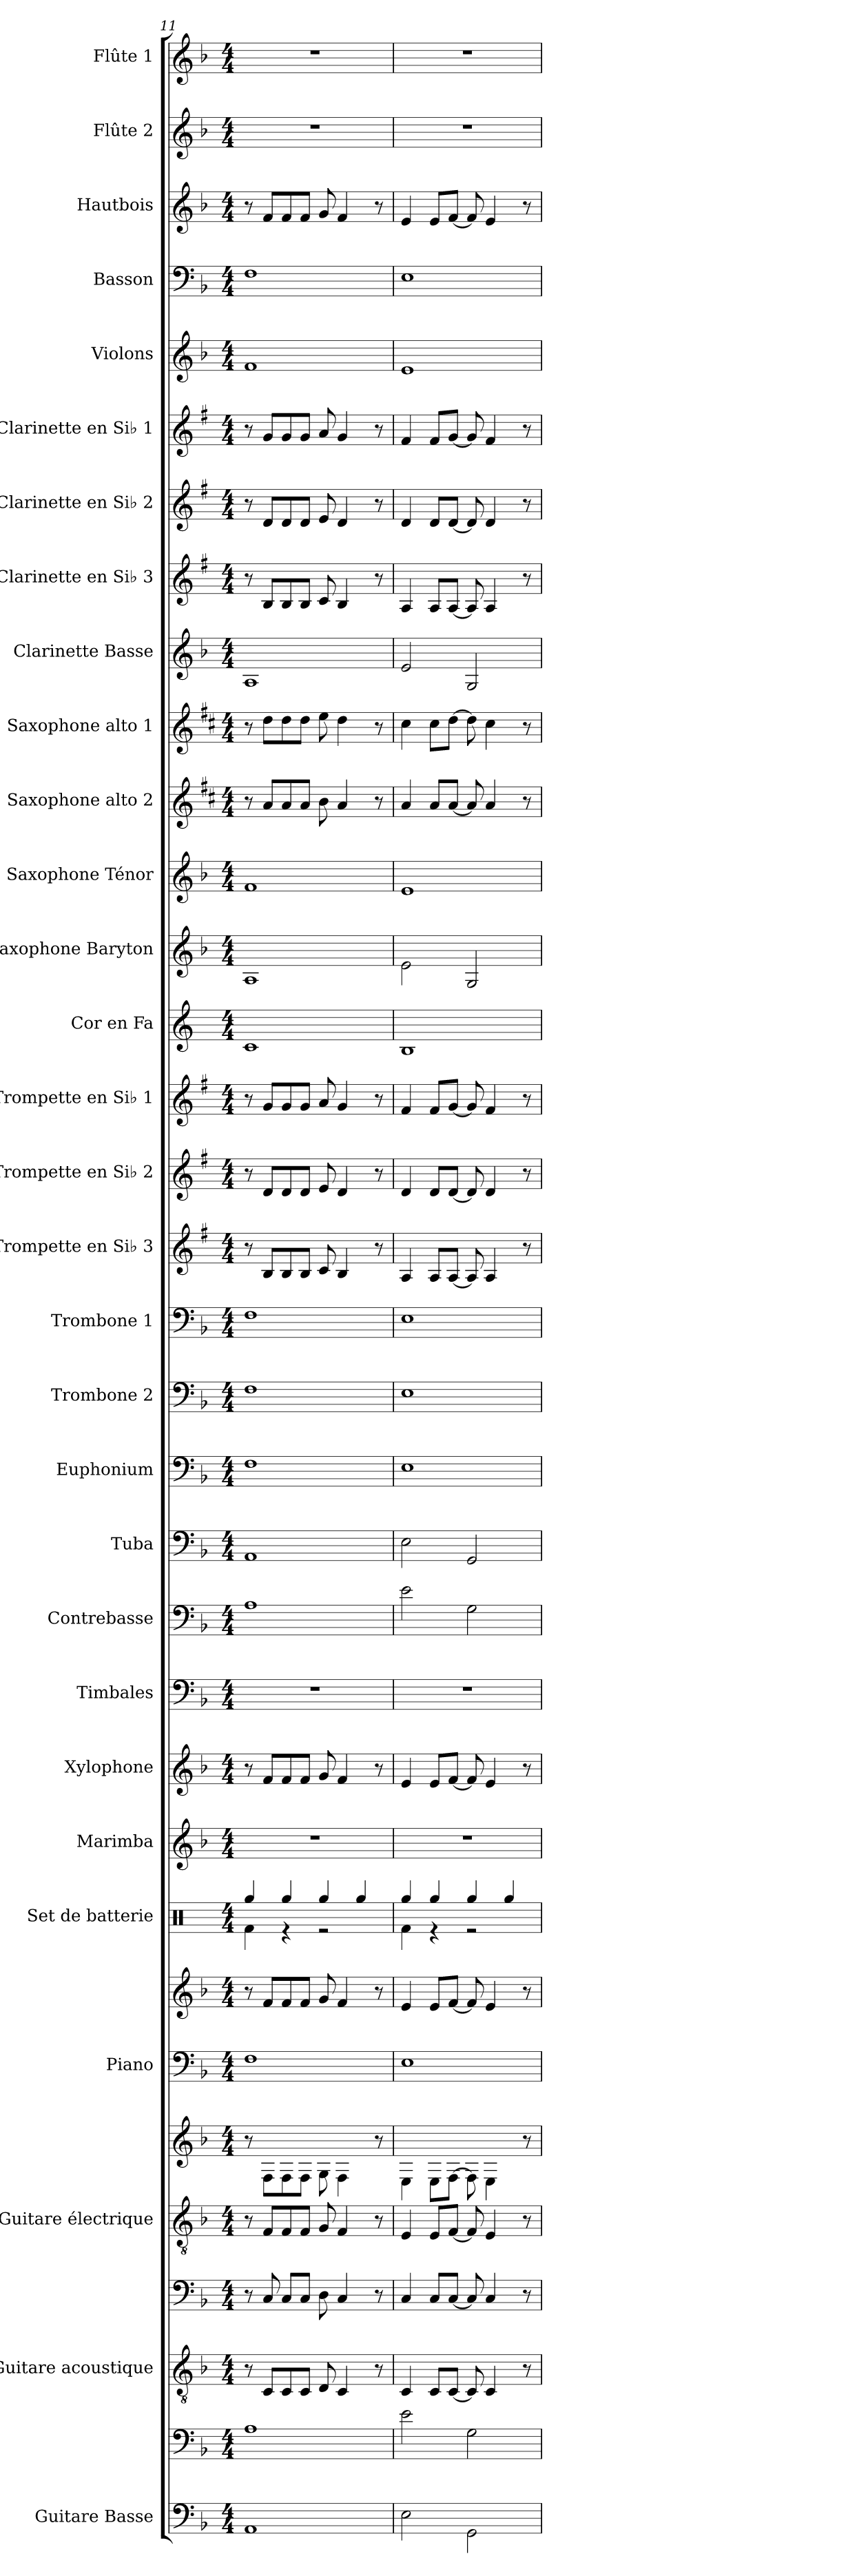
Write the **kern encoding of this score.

**kern	**kern	**kern	**kern	**kern	**kern	**kern	**kern	**kern	**kern	**kern	**kern	**kern	**kern	**kern	**kern	**kern	**kern	**kern	**kern	**kern	**kern	**kern	**kern	**kern	**kern	**kern	**kern	**kern	**kern	**kern	**kern	**kern	**kern
*part30	*part30	*part29	*part29	*part28	*part28	*part27	*part27	*part26	*part25	*part24	*part23	*part22	*part21	*part20	*part19	*part18	*part17	*part16	*part15	*part14	*part13	*part12	*part11	*part10	*part9	*part8	*part7	*part6	*part5	*part4	*part3	*part2	*part1
*staff34	*staff33	*staff32	*staff31	*staff30	*staff29	*staff28	*staff27	*staff26	*staff25	*staff24	*staff23	*staff22	*staff21	*staff20	*staff19	*staff18	*staff17	*staff16	*staff15	*staff14	*staff13	*staff12	*staff11	*staff10	*staff9	*staff8	*staff7	*staff6	*staff5	*staff4	*staff3	*staff2	*staff1
*I"Guitare Basse	*	*I"Guitare acoustique	*	*I"Guitare électrique	*	*I"Piano	*	*I"Set de batterie	*I"Marimba	*I"Xylophone	*I"Timbales	*I"Contrebasse	*I"Tuba	*I"Euphonium	*I"Trombone 2	*I"Trombone 1	*I"Trompette en Si♭ 3	*I"Trompette en Si♭ 2	*I"Trompette en Si♭ 1	*I"Cor en Fa	*I"Saxophone Baryton	*I"Saxophone Ténor	*I"Saxophone alto 2	*I"Saxophone alto 1	*I"Clarinette Basse	*I"Clarinette en Si♭ 3	*I"Clarinette en Si♭ 2	*I"Clarinette en Si♭ 1	*I"Violons	*I"Basson	*I"Hautbois	*I"Flûte 2	*I"Flûte 1
*I'Guit. B.	*	*I'Guit.	*	*I'Guit. El.	*	*I'Pia.	*	*I'Bat.	*I'Mrm.	*I'Xyl.	*I'Timb.	*I'Cb.	*I'Tba.	*I'Euph.	*I'Tbn. 2	*I'Tbn. 1	*I'Tromp. en Si♭ 3	*I'Tromp. en Si♭ 2	*I'Tromp. en Si♭ 1	*I'Cor en Fa	*I'Sax. Bar.	*I'Sax. T.	*I'Sax. A. 2	*I'Sax. A.  1	*I'Clar. Basse	*I'Clar. en Si♭ 3	*I'Clar. en Si♭ 2	*I'Clar. en Si♭ 1	*I'Vlns.	*I'Bsn.	*I'Htbs.	*I'Fl. 2	*I'Fl.  1
*	*clefF4	*clefGv2	*	*clefGv2	*	*clefF4	*clefG2	*clefX	*clefG2	*clefG2	*clefF4	*clefF4	*clefF4	*clefF4	*clefF4	*clefF4	*clefG2	*clefG2	*clefG2	*clefG2	*clefG2	*clefG2	*clefG2	*clefG2	*clefG2	*clefG2	*clefG2	*clefG2	*clefG2	*clefF4	*clefG2	*clefG2	*clefG2
*ITrd7c12	*ITrd7c12	*	*	*	*	*	*	*	*	*ITrd-7c-12	*	*ITrd7c12	*	*	*	*	*ITrd1c2	*ITrd1c2	*ITrd1c2	*ITrd4c7	*ITrd12c21	*ITrd8c14	*ITrd5c9	*ITrd5c9	*ITrd8c14	*ITrd1c2	*ITrd1c2	*ITrd1c2	*	*	*	*	*
*k[b-]	*k[b-]	*k[b-]	*k[b-]	*k[b-]	*k[b-]	*k[b-]	*k[b-]	*k[]	*k[b-]	*k[b-]	*k[b-]	*k[b-]	*k[b-]	*k[b-]	*k[b-]	*k[b-]	*k[b-]	*k[b-]	*k[b-]	*k[b-]	*k[b-]	*k[b-]	*k[b-]	*k[b-]	*k[b-]	*k[b-]	*k[b-]	*k[b-]	*k[b-]	*k[b-]	*k[b-]	*k[b-]	*k[b-]
*M4/4	*M4/4	*M4/4	*M4/4	*M4/4	*M4/4	*M4/4	*M4/4	*M4/4	*M4/4	*M4/4	*M4/4	*M4/4	*M4/4	*M4/4	*M4/4	*M4/4	*M4/4	*M4/4	*M4/4	*M4/4	*M4/4	*M4/4	*M4/4	*M4/4	*M4/4	*M4/4	*M4/4	*M4/4	*M4/4	*M4/4	*M4/4	*M4/4	*M4/4
=11	=11	=11	=11	=11	=11	=11	=11	=11	=11	=11	=11	=11	=11	=11	=11	=11	=11	=11	=11	=11	=11	=11	=11	=11	=11	=11	=11	=11	=11	=11	=11	=11	=11
*	*	*	*	*	*	*	*	*^	*	*	*	*	*	*	*	*	*	*	*	*	*	*	*	*	*	*	*	*	*	*	*	*	*
1AAA	1AA	8r	8r	8r	8r	1F	8r	4Rgg/	4Rf\	1r	8r	1r	1AA	1AA	1F	1F	1F	8r	8r	8r	1F	1AA	1F	8r	8r	1AA	8r	8r	8r	1f	1F	8r	1r	1r
.	.	8C/L	8C	8F/L	8F\L	.	8f/L	.	.	.	8ff/L	.	.	.	.	.	.	8A/L	8c/L	8f/L	.	.	.	8c/L	8f\L	.	8A/L	8c/L	8f/L	.	.	8f/L	.	.
.	.	8C/	8CL	8F/	8F\	.	8f/	4Rgg/	4r	.	8ff/	.	.	.	.	.	.	8A/	8c/	8f/	.	.	.	8c/	8f\	.	8A/	8c/	8f/	.	.	8f/	.	.
.	.	8C/J	8CJ	8F/J	8F\J	.	8f/J	.	.	.	8ff/J	.	.	.	.	.	.	8A/J	8c/J	8f/J	.	.	.	8c/J	8f\J	.	8A/J	8c/J	8f/J	.	.	8f/J	.	.
.	.	8D/	8D	8G/	8G\	.	8g/	4Rgg/	2r	.	8gg/	.	.	.	.	.	.	8B-/	8d/	8g/	.	.	.	8d\	8g\	.	8B-/	8d/	8g/	.	.	8g/	.	.
.	.	4C/	4C	4F/	4F\	.	4f/	.	.	.	4ff/	.	.	.	.	.	.	4A/	4c/	4f/	.	.	.	4c/	4f\	.	4A/	4c/	4f/	.	.	4f/	.	.
.	.	.	.	.	.	.	.	4Rgg/	.	.	.	.	.	.	.	.	.	.	.	.	.	.	.	.	.	.	.	.	.	.	.	.	.	.
.	.	8r	8r	8r	8r	.	8r	.	.	.	8r	.	.	.	.	.	.	8r	8r	8r	.	.	.	8r	8r	.	8r	8r	8r	.	.	8r	.	.
=12	=12	=12	=12	=12	=12	=12	=12	=12	=12	=12	=12	=12	=12	=12	=12	=12	=12	=12	=12	=12	=12	=12	=12	=12	=12	=12	=12	=12	=12	=12	=12	=12	=12	=12
2EE\	2E\	4C/	4C	4E/	4E\	1E	4e/	4Rgg/	4Rf\	1r	4ee/	1r	2E\	2E\	1E	1E	1E	4G/	4c/	4e/	1E	2E\	1E	4c/	4e\	2E/	4G/	4c/	4e/	1e	1E	4e/	1r	1r
.	.	8C/L	8CL	8E/L	8E\L	.	8e/L	4Rgg/	4r	.	8ee/L	.	.	.	.	.	.	8G/L	8c/L	8e/L	.	.	.	8c/L	8e\L	.	8G/L	8c/L	8e/L	.	.	8e/L	.	.
.	.	[8C/J	[8CJ	[8F/J	[8F\J	.	[8f/J	.	.	.	[8ff/J	.	.	.	.	.	.	[8G/J	[8c/J	[8f/J	.	.	.	[8c/J	[8f\J	.	[8G/J	[8c/J	[8f/J	.	.	[8f/J	.	.
2GGG\	2GG\	8C/]	8C]	8F/]	8F\]	.	8f/]	4Rgg/	2r	.	8ff/]	.	2GG\	2GG/	.	.	.	8G/]	8c/]	8f/]	.	2GG/	.	8c/]	8f\]	2GG/	8G/]	8c/]	8f/]	.	.	8f/]	.	.
.	.	4C/	4C	4E/	4E\	.	4e/	.	.	.	4ee/	.	.	.	.	.	.	4G/	4c/	4e/	.	.	.	4c/	4e\	.	4G/	4c/	4e/	.	.	4e/	.	.
.	.	.	.	.	.	.	.	4Rgg/	.	.	.	.	.	.	.	.	.	.	.	.	.	.	.	.	.	.	.	.	.	.	.	.	.	.
.	.	8r	8r	8r	8r	.	8r	.	.	.	8r	.	.	.	.	.	.	8r	8r	8r	.	.	.	8r	8r	.	8r	8r	8r	.	.	8r	.	.
*	*	*	*	*	*	*	*	*v	*v	*	*	*	*	*	*	*	*	*	*	*	*	*	*	*	*	*	*	*	*	*	*	*	*	*
=	=	=	=	=	=	=	=	=	=	=	=	=	=	=	=	=	=	=	=	=	=	=	=	=	=	=	=	=	=	=	=	=	=
*-	*-	*-	*-	*-	*-	*-	*-	*-	*-	*-	*-	*-	*-	*-	*-	*-	*-	*-	*-	*-	*-	*-	*-	*-	*-	*-	*-	*-	*-	*-	*-	*-	*-
